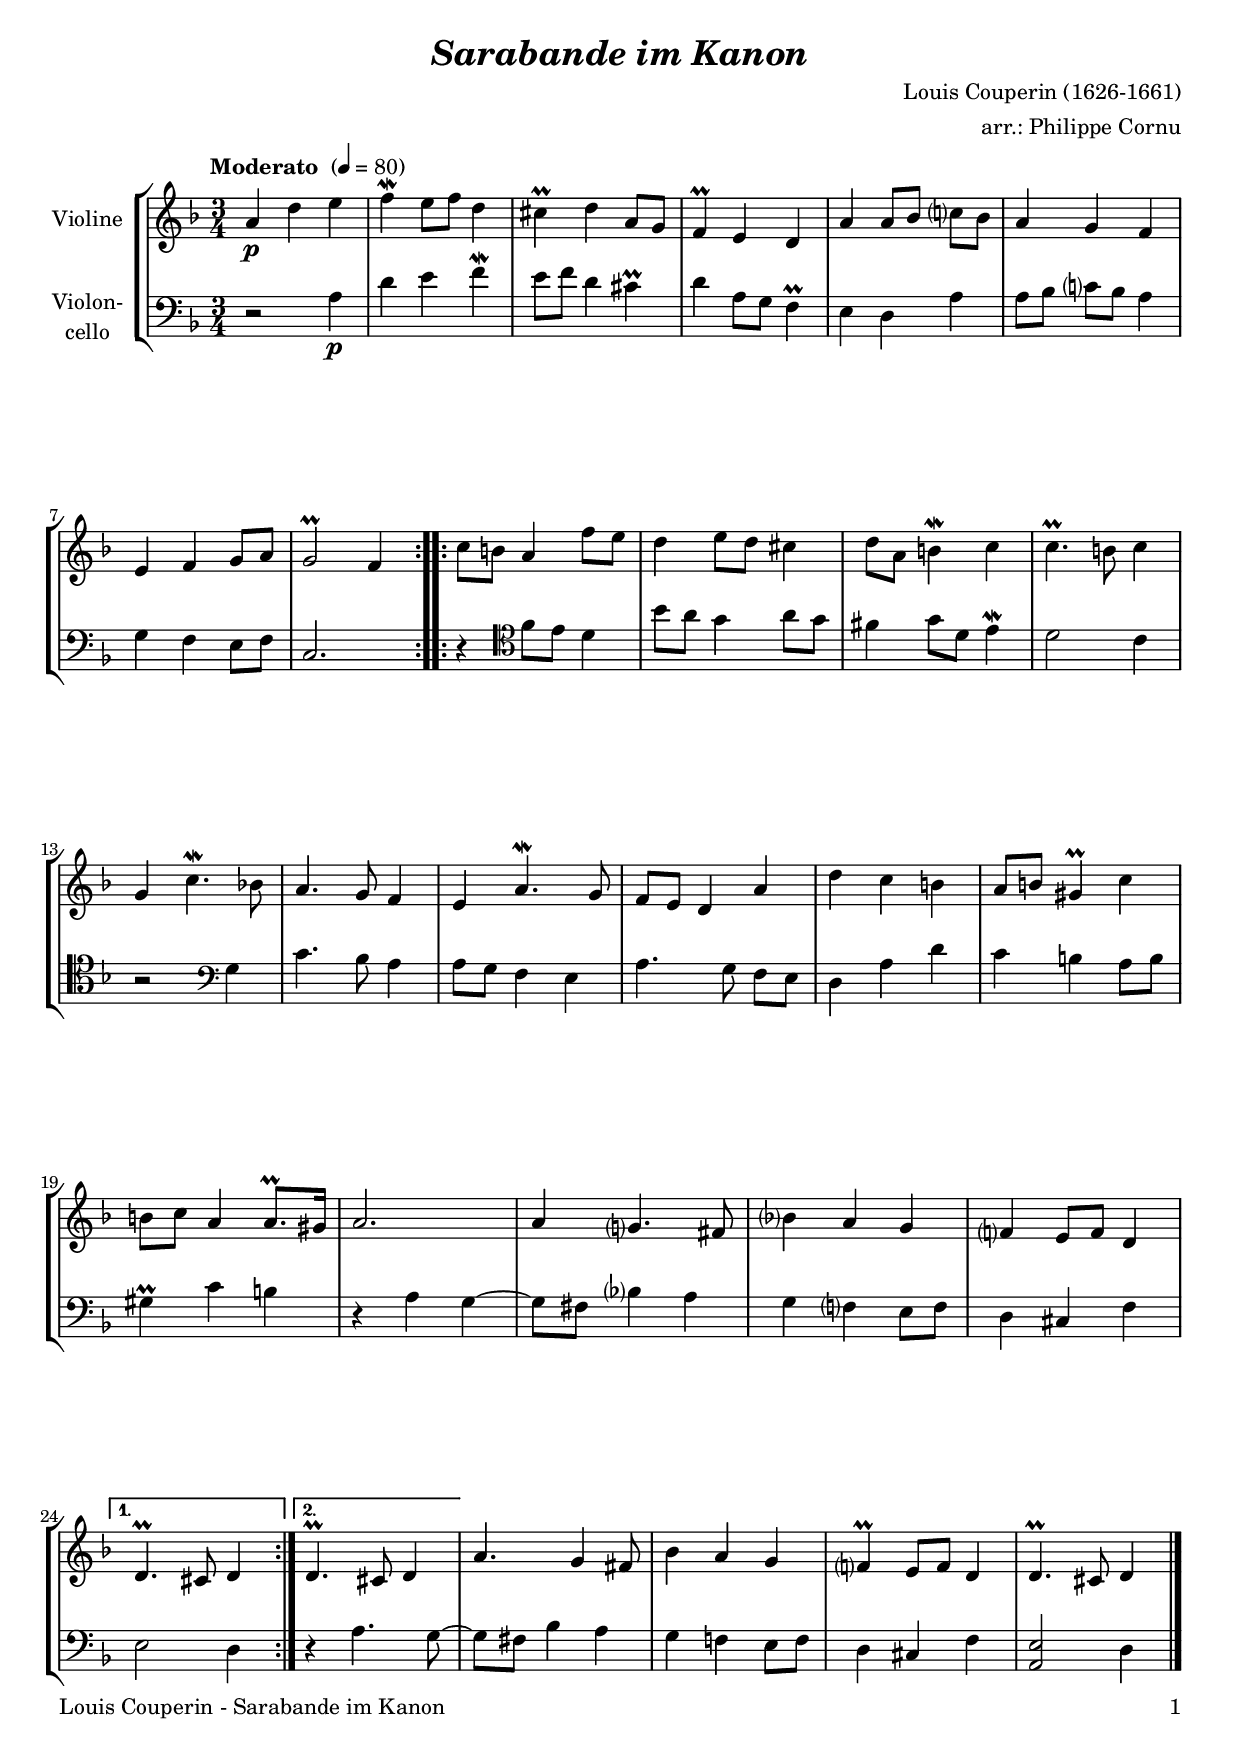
\version "2.22.0"
\include "deutsch.ly"

#(set-global-staff-size 19)

\header {
  title     = \markup \bold \italic "Sarabande im Kanon"
  composer  = "Louis Couperin (1626-1661)"
  arranger  = "arr.: Philippe Cornu"
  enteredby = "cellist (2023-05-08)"
%  piece     = ""
}

voiceconsts = {
  \key d \minor
  \time 3/4
  \clef "treble"
%  \numericTimeSignature
  \compressEmptyMeasures
  % Set default beaming for all staves
  \set Timing.beamExceptions = #'()
  \set Timing.baseMoment     = #(ly:make-moment 1 4)
  \set Timing.beatStructure  = #'(1 1 1)
  \tempo "Moderato " 4=80
}

mist = "string ensemble 1"
mivl = "violin"
miba = "cello"
mipz = "pizzicato strings"

va = \relative c'' {
  \voiceconsts

  \repeat volta 2 {
    a4\p d e
    f\mordent e8 f d4
    cis\prall d a8 g
    f4\prall e d
    a' a8 b c? b
    a4 g f
    e f g8 a
    g2\prall f4
  }
  \repeat volta 2 {
    c'8 h a4 f'8 e

    d4 e8 d cis4
    d8 a h4\mordent c
    c4.\prall h8 c4
    g c4.\mordent b!8
    a4. g8 f4
    e a4.\mordent g8
    f e d4 a'
    d c h

    a8 h gis4\prall c
    h8 c a4 a8.\prall gis16
    a2.
    a4 g?4. fis8
    b?4 a g
    f? e8 f d4
  }
  \alternative {
    { d4.\prall cis8 d4 }
    { d4.\prall cis8 d4 }
  }

  a'4. g4 fis8
  b4 a g
  f?\prall e8 f d4
  d4.\prall cis8 d4 \bar "|."
}

vb = \relative c' {
  \voiceconsts
  \clef "bass"
  
  \repeat volta 2 {
    r2 a4\p
    d e f\mordent
    e8 f d4 cis\prall
    d a8 g f4\prall
    e d a'
    a8 b c? b a4
    g f e8 f
    c2.
  }

  \repeat volta 2 {
    r4 \clef "tenor" f'8 e d4

    b'8 a g4 a8 g
    fis4 g8 d e4\mordent
    d2 c4
    r2 \clef "bass" g4
    c4. b8 a4
    a8 g f4 e
    a4. g8 f e
    d4 a' d
    c h a8 h

    gis4\prall c h
    r a g~
    g8 fis b?4 a
    g f? e8 f
    d4 cis f
  }
  \alternative {
    { e2 d4 }
    { r a'4. g8~ }
  }
  g fis b4 a
  g f! e8 f
  d4 cis f
  <a, e'>2 d4 \bar "|."
}


music = \new StaffGroup <<
      \new Staff {
	\set Staff.midiInstrument = \mivl
	\set Staff.instrumentName = \markup \center-column { "Violine" }
	\transpose d d { \va }
      }

      \new Staff {
	\set Staff.midiInstrument = \miba
	\set Staff.instrumentName = \markup \center-column { "Violon-" "cello" }
	\transpose d d { \vb }
      }
>>

\book {
   \paper {
    print-page-number = ##t
    print-first-page-number = ##t
    ragged-last-bottom = ##f
    oddHeaderMarkup = \markup \null
    evenHeaderMarkup = \markup \null
    oddFooterMarkup = \markup {
      \fill-line {
        \on-the-fly #print-page-number-check-first
        "Louis Couperin - Sarabande im Kanon" \fromproperty #'page:page-number-string
      }
    }
    evenFooterMarkup = \oddFooterMarkup
  } \score {
    \music
    \layout {}
  }

  \score {
    \unfoldRepeats \music

    \midi {
      \context {
        \Score
      }
    }
  }
}